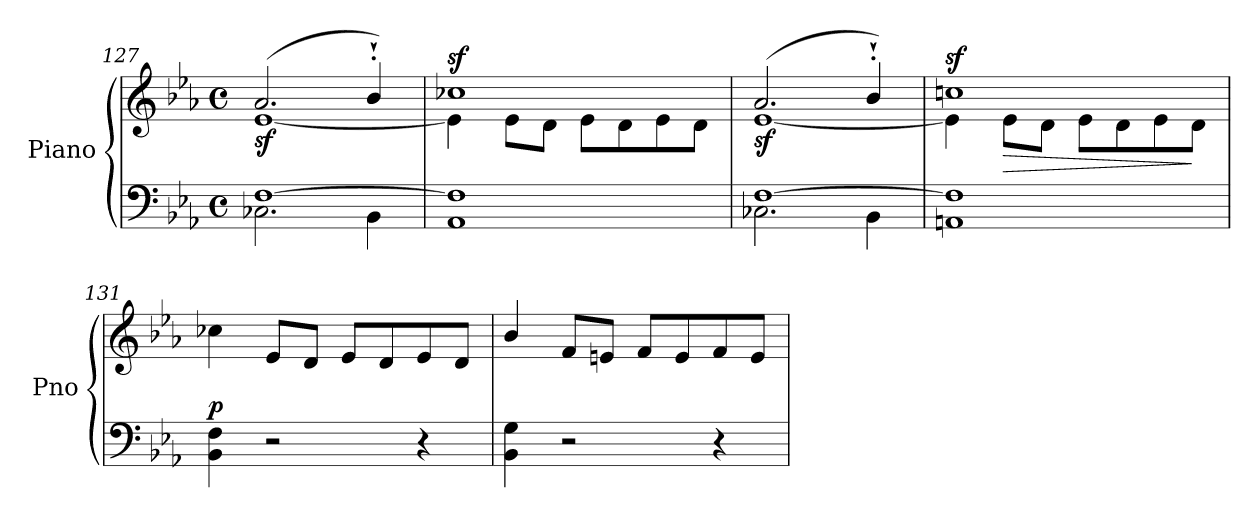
**kern	**kern	**dynam
*part1	*part1	*part1
*staff2	*staff1	*staff1/2
*I"Piano	*	*
*I'Pno	*	*
*clefF4	*clefG2	*
*k[b-e-a-]	*k[b-e-a-]	*
*M4/4	*M4/4	*
*met(c)	*met(c)	*
=127	=127	=127
*^	*^	*
!	!	!	!	!LO:DY:b
[1F	2.C-X\	(>2.a-/	[1e-	sf
.	4BB-\	4b-'`/)	.	.
!!LO:LB:g=z	!!
=128	=128	=128	=128	=128
!	!	!	!	!LO:DY:a
*v	*v	*	*	*
1AA- 1F]	1cc-X	4e-\]	sf
.	.	8e-\L	.
.	.	8d\J	.
.	.	8e-\L	.
.	.	8d\	.
.	.	8e-\	.
.	.	8d\J	.
=129	=129	=129	=129
*^	*	*	*
!	!	!	!	!LO:DY:b
[1F	2.C-X\	(>2.a-/	[1e-	sf
.	4BB-\	4b-'`/)	.	.
=130	=130	=130	=130	=130
!	!	!	!	!LO:DY:a
*v	*v	*	*	*
1AAn 1F]	1ccn	4e-\]	sf
!	!	!	!LO:HP:b
.	.	8e-\L	>
.	.	8d\J	.
.	.	8e-\L	.
.	.	8d\	.
.	.	8e-\	.
.	.	8d\J	]
=131	=131	=131	=131
!	!	!	!LO:DY:a=2
*	*v	*v	*
4BB-\ 4F\	4cc-X\	p
2r	8e-/L	.
.	8d/J	.
.	8e-/L	.
.	8d/	.
4r	8e-/	.
.	8d/J	.
=132	=132	=132
4BB-\ 4G\	4b-/	.
2r	8f/L	.
.	8en/J	.
.	8f/L	.
.	8e/	.
4r	8f/	.
.	8e/J	.
=	=	=
*-	*-	*-
